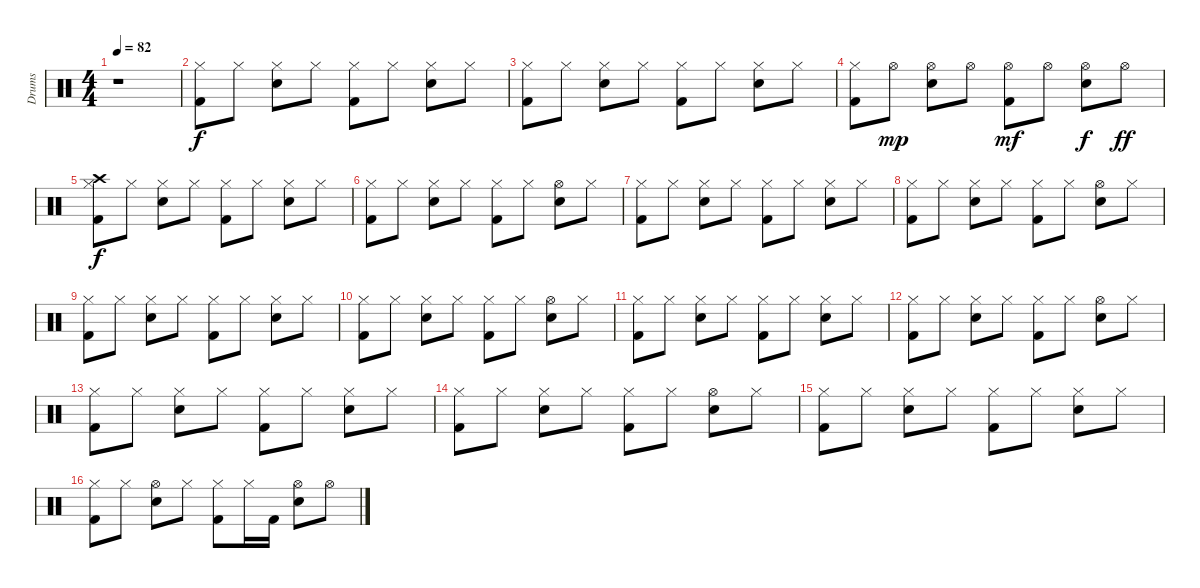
\track ("Drums" "Drums") {instrument percussion}
\staff {score}
\articulation defaults
\ts (4 4)
\tempo 82
\clef neutral
\ks c
r.1{dy f} |
("Hi-Hat (closed)" "Kick (hit) 2").8 "Hi-Hat (closed)".8 ("Hi-Hat (closed)" "Electric Snare (hit)").8 "Hi-Hat (closed)".8 ("Hi-Hat (closed)" "Kick (hit) 2").8 "Hi-Hat (closed)".8 ("Hi-Hat (closed)" "Electric Snare (hit)").8 "Hi-Hat (closed)".8 |
("Hi-Hat (closed)" "Kick (hit) 2").8 "Hi-Hat (closed)".8 ("Hi-Hat (closed)" "Electric Snare (hit)").8 "Hi-Hat (closed)".8 ("Hi-Hat (closed)" "Kick (hit) 2").8 "Hi-Hat (closed)".8 ("Hi-Hat (closed)" "Electric Snare (hit)").8 "Hi-Hat (closed)".8 |
("Hi-Hat (closed)" "Kick (hit) 2").8 "Hi-Hat (open)".8{dy mp} ("Hi-Hat (open)" "Electric Snare (hit)").8 "Hi-Hat (open)".8 ("Hi-Hat (open)" "Kick (hit) 2").8{dy mf} "Hi-Hat (open)".8 ("Hi-Hat (open)" "Electric Snare (hit)").8{dy f} "Hi-Hat (open)".8{dy ff} |
("Crash high (hit)" "Hi-Hat (closed)" "Kick (hit) 2").8{dy f} "Hi-Hat (closed)".8 ("Hi-Hat (closed)" "Electric Snare (hit)").8 "Hi-Hat (closed)".8 ("Hi-Hat (closed)" "Kick (hit) 2").8 "Hi-Hat (closed)".8 ("Hi-Hat (closed)" "Electric Snare (hit)").8 "Hi-Hat (closed)".8 |
("Hi-Hat (closed)" "Kick (hit) 2").8 "Hi-Hat (closed)".8 ("Hi-Hat (closed)" "Electric Snare (hit)").8 "Hi-Hat (closed)".8 ("Hi-Hat (closed)" "Kick (hit) 2").8 "Hi-Hat (closed)".8 ("Hi-Hat (open)" "Electric Snare (hit)").8 "Hi-Hat (closed)".8 |
("Hi-Hat (closed)" "Kick (hit) 2").8 "Hi-Hat (closed)".8 ("Hi-Hat (closed)" "Electric Snare (hit)").8 "Hi-Hat (closed)".8 ("Hi-Hat (closed)" "Kick (hit) 2").8 "Hi-Hat (closed)".8 ("Hi-Hat (closed)" "Electric Snare (hit)").8 "Hi-Hat (closed)".8 |
("Hi-Hat (closed)" "Kick (hit) 2").8 "Hi-Hat (closed)".8 ("Hi-Hat (closed)" "Electric Snare (hit)").8 "Hi-Hat (closed)".8 ("Hi-Hat (closed)" "Kick (hit) 2").8 "Hi-Hat (closed)".8 ("Hi-Hat (open)" "Electric Snare (hit)").8 "Hi-Hat (closed)".8 |
("Hi-Hat (closed)" "Kick (hit) 2").8 "Hi-Hat (closed)".8 ("Hi-Hat (closed)" "Electric Snare (hit)").8 "Hi-Hat (closed)".8 ("Hi-Hat (closed)" "Kick (hit) 2").8 "Hi-Hat (closed)".8 ("Hi-Hat (closed)" "Electric Snare (hit)").8 "Hi-Hat (closed)".8 |
("Hi-Hat (closed)" "Kick (hit) 2").8 "Hi-Hat (closed)".8 ("Hi-Hat (closed)" "Electric Snare (hit)").8 "Hi-Hat (closed)".8 ("Hi-Hat (closed)" "Kick (hit) 2").8 "Hi-Hat (closed)".8 ("Hi-Hat (open)" "Electric Snare (hit)").8 "Hi-Hat (closed)".8 |
("Hi-Hat (closed)" "Kick (hit) 2").8 "Hi-Hat (closed)".8 ("Hi-Hat (closed)" "Electric Snare (hit)").8 "Hi-Hat (closed)".8 ("Hi-Hat (closed)" "Kick (hit) 2").8 "Hi-Hat (closed)".8 ("Hi-Hat (closed)" "Electric Snare (hit)").8 "Hi-Hat (closed)".8 |
("Hi-Hat (closed)" "Kick (hit) 2").8 "Hi-Hat (closed)".8 ("Hi-Hat (closed)" "Electric Snare (hit)").8 "Hi-Hat (closed)".8 ("Hi-Hat (closed)" "Kick (hit) 2").8 "Hi-Hat (closed)".8 ("Hi-Hat (open)" "Electric Snare (hit)").8 "Hi-Hat (closed)".8 |
("Hi-Hat (closed)" "Kick (hit) 2").8 "Hi-Hat (closed)".8 ("Hi-Hat (closed)" "Electric Snare (hit)").8 "Hi-Hat (closed)".8 ("Hi-Hat (closed)" "Kick (hit) 2").8 "Hi-Hat (closed)".8 ("Hi-Hat (closed)" "Electric Snare (hit)").8 "Hi-Hat (closed)".8 |
("Hi-Hat (closed)" "Kick (hit) 2").8 "Hi-Hat (closed)".8 ("Hi-Hat (closed)" "Electric Snare (hit)").8 "Hi-Hat (closed)".8 ("Hi-Hat (closed)" "Kick (hit) 2").8 "Hi-Hat (closed)".8 ("Hi-Hat (open)" "Electric Snare (hit)").8 "Hi-Hat (closed)".8 |
("Hi-Hat (closed)" "Kick (hit) 2").8 "Hi-Hat (closed)".8 ("Hi-Hat (closed)" "Electric Snare (hit)").8 "Hi-Hat (closed)".8 ("Hi-Hat (closed)" "Kick (hit) 2").8 "Hi-Hat (closed)".8 ("Hi-Hat (closed)" "Electric Snare (hit)").8 "Hi-Hat (closed)".8 |
("Hi-Hat (closed)" "Kick (hit) 2").8 "Hi-Hat (closed)".8 ("Hi-Hat (open)" "Electric Snare (hit)").8 "Hi-Hat (closed)".8 ("Hi-Hat (closed)" "Kick (hit) 2").8 "Hi-Hat (closed)".16 "Kick (hit) 2".16 ("Hi-Hat (open)" "Electric Snare (hit)").8 "Hi-Hat (open)".8
